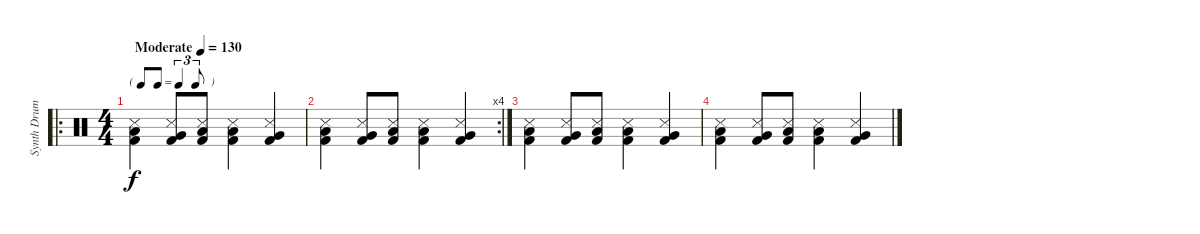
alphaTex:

\track ("Synth Drums (Alan Wilder)" "Synth Drum") {instrument percussion}
\staff {score}
\articulation defaults
\ro
\ts (4 4)
\tf triplet8th
\tempo (130 "Moderate")
\clef neutral
\ks c
("Low Floor Tom (hit)" "Kick (hit) 2" "Snare (side stick) 3").4{dy f} ("Very Low Tom (hit)" "Kick (hit) 2" "Snare (side stick) 3").8 ("Low Floor Tom (hit)" "Kick (hit) 2" "Snare (side stick) 3").8 ("Low Floor Tom (hit)" "Kick (hit) 2" "Snare (side stick) 3").4 ("Very Low Tom (hit)" "Kick (hit) 2" "Snare (side stick) 3").4 |
\rc 4
("Low Floor Tom (hit)" "Kick (hit) 2" "Snare (side stick) 3").4 ("Very Low Tom (hit)" "Kick (hit) 2" "Snare (side stick) 3").8 ("Low Floor Tom (hit)" "Kick (hit) 2" "Snare (side stick) 3").8 ("Low Floor Tom (hit)" "Kick (hit) 2" "Snare (side stick) 3").4 ("Very Low Tom (hit)" "Kick (hit) 2" "Snare (side stick) 3").4 |
("Low Floor Tom (hit)" "Kick (hit) 2" "Snare (side stick) 3").4 ("Very Low Tom (hit)" "Kick (hit) 2" "Snare (side stick) 3").8 ("Low Floor Tom (hit)" "Kick (hit) 2" "Snare (side stick) 3").8 ("Low Floor Tom (hit)" "Kick (hit) 2" "Snare (side stick) 3").4 ("Very Low Tom (hit)" "Kick (hit) 2" "Snare (side stick) 3").4 |
("Low Floor Tom (hit)" "Kick (hit) 2" "Snare (side stick) 3").4 ("Very Low Tom (hit)" "Kick (hit) 2" "Snare (side stick) 3").8 ("Low Floor Tom (hit)" "Kick (hit) 2" "Snare (side stick) 3").8 ("Low Floor Tom (hit)" "Kick (hit) 2" "Snare (side stick) 3").4 ("Very Low Tom (hit)" "Kick (hit) 2" "Snare (side stick) 3").4
